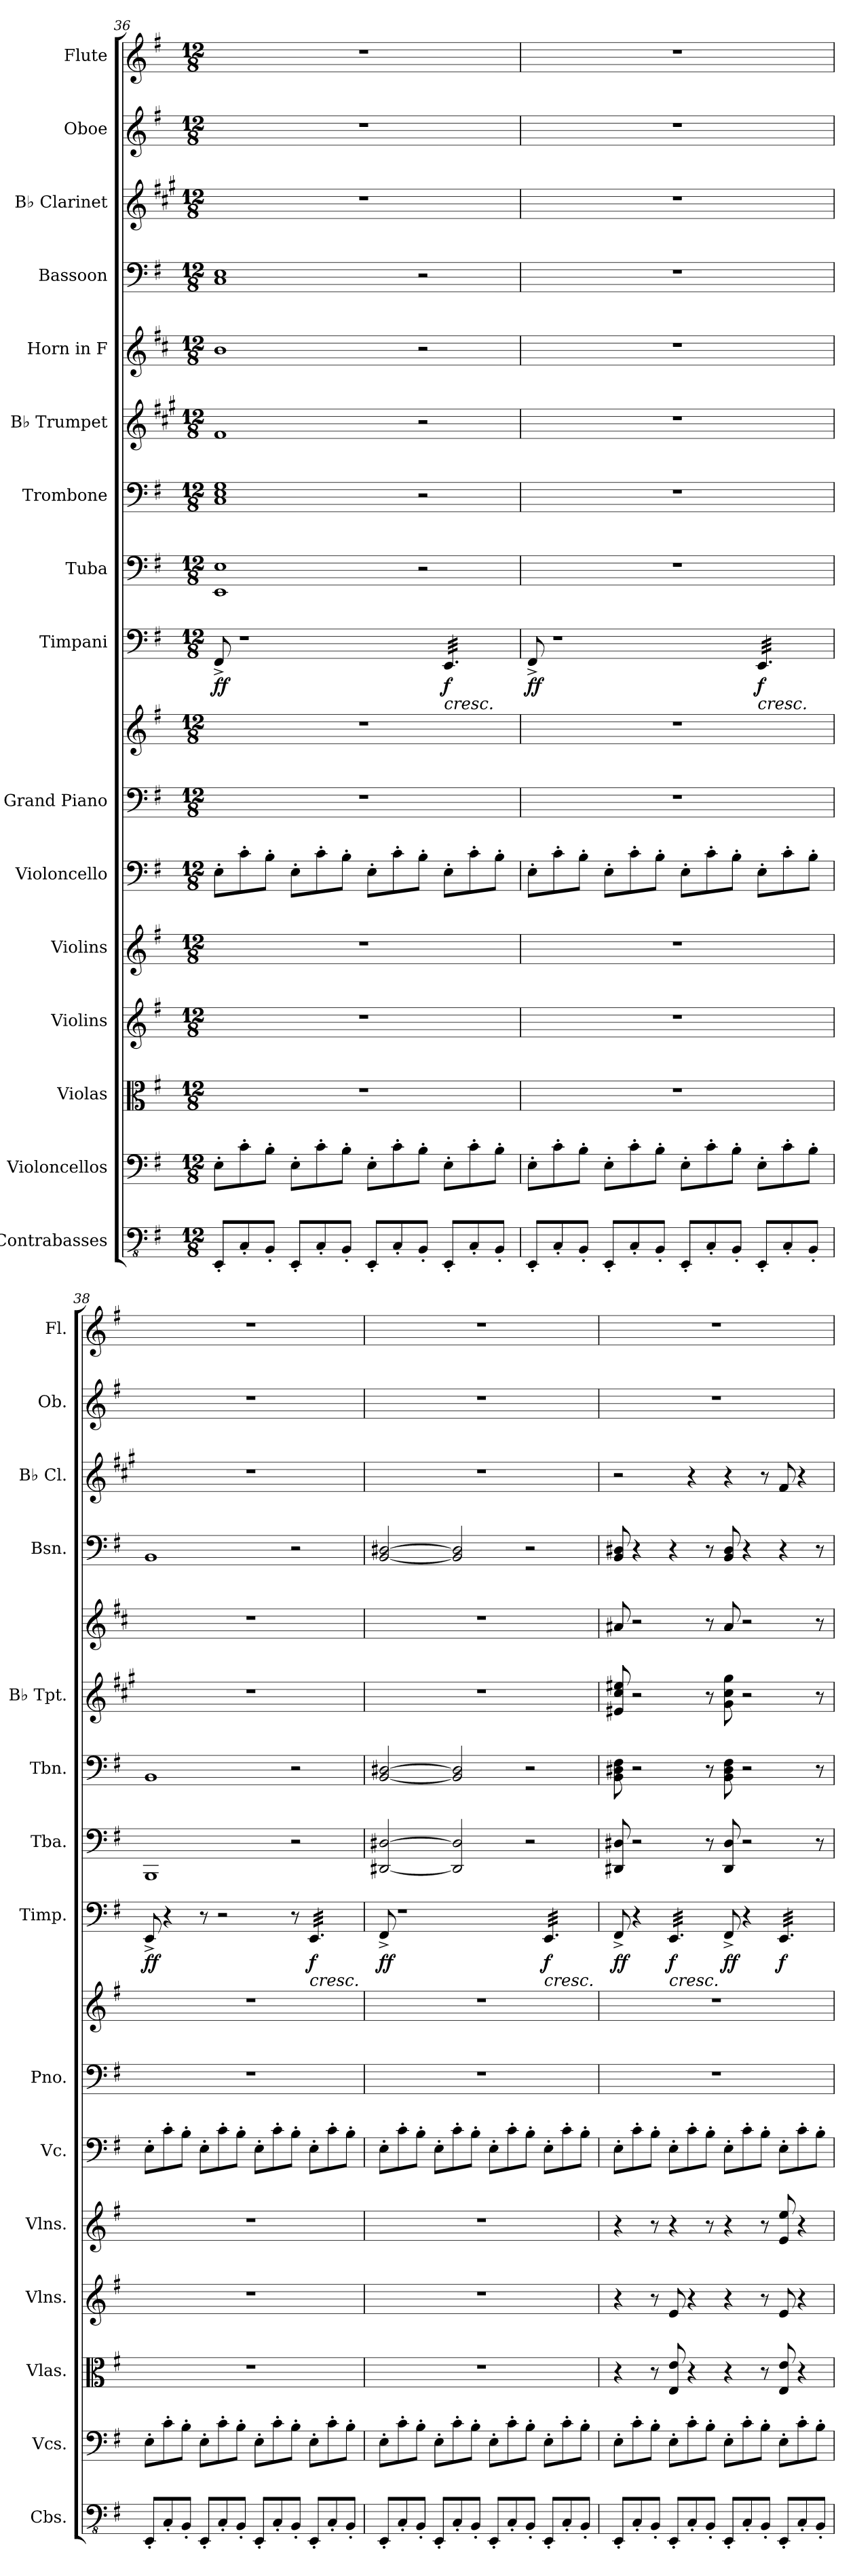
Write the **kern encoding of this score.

**kern	**kern	**kern	**kern	**kern	**kern	**kern	**kern	**kern	**dynam	**kern	**kern	**kern	**kern	**kern	**kern	**kern	**kern
*part16	*part15	*part14	*part13	*part12	*part11	*part10	*part10	*part9	*part9	*part8	*part7	*part6	*part5	*part4	*part3	*part2	*part1
*staff17	*staff16	*staff15	*staff14	*staff13	*staff12	*staff11	*staff10	*staff9	*staff9	*staff8	*staff7	*staff6	*staff5	*staff4	*staff3	*staff2	*staff1
*I"Contrabasses	*I"Violoncellos	*I"Violas	*I"Violins	*I"Violins	*I"Violoncello	*I"Grand Piano	*	*I"Timpani	*	*I"Tuba	*I"Trombone	*I"B♭ Trumpet	*I"Horn in F	*I"Bassoon	*I"B♭ Clarinet	*I"Oboe	*I"Flute
*I'Cbs.	*I'Vcs.	*I'Vlas.	*I'Vlns.	*I'Vlns.	*I'Vc.	*I'Pno.	*	*I'Timp.	*	*I'Tba.	*I'Tbn.	*I'B♭ Tpt.	*	*I'Bsn.	*I'B♭ Cl.	*I'Ob.	*I'Fl.
*clefFv4	*clefF4	*clefC3	*clefG2	*clefG2	*clefF4	*clefF4	*clefG2	*clefF4	*	*clefF4	*clefF4	*clefG2	*clefG2	*clefF4	*clefG2	*clefG2	*clefG2
*	*	*	*	*	*	*	*	*	*	*	*	*ITrd1c2	*ITrd4c7	*	*ITrd1c2	*	*
*k[f#]	*k[f#]	*k[f#]	*k[f#]	*k[f#]	*k[f#]	*k[f#]	*k[f#]	*k[f#]	*	*k[f#]	*k[f#]	*k[f#]	*k[f#]	*k[f#]	*k[f#]	*k[f#]	*k[f#]
*M12/8	*M12/8	*M12/8	*M12/8	*M12/8	*M12/8	*M12/8	*M12/8	*M12/8	*	*M12/8	*M12/8	*M12/8	*M12/8	*M12/8	*M12/8	*M12/8	*M12/8
=36	=36	=36	=36	=36	=36	=36	=36	=36	=36	=36	=36	=36	=36	=36	=36	=36	=36
!	!	!	!	!	!	!	!	!	!LO:DY:b	!	!	!	!	!	!	!	!
8EEE'/L	8E'\L	1.r	1.r	1.r	8E'\L	1.r	1.r	8FF#^/	ff	1EE 1E	1C 1E 1G	1e	1e	1C 1E	1.r	1.r	1.r
8CC'/	8c'\	.	.	.	8c'\	.	.	1r	.	.	.	.	.	.	.	.	.
8BBB'/J	8B'\J	.	.	.	8B'\J	.	.	.	.	.	.	.	.	.	.	.	.
8EEE'/L	8E'\L	.	.	.	8E'\L	.	.	.	.	.	.	.	.	.	.	.	.
8CC'/	8c'\	.	.	.	8c'\	.	.	.	.	.	.	.	.	.	.	.	.
8BBB'/J	8B'\J	.	.	.	8B'\J	.	.	.	.	.	.	.	.	.	.	.	.
8EEE'/L	8E'\L	.	.	.	8E'\L	.	.	.	.	.	.	.	.	.	.	.	.
8CC'/	8c'\	.	.	.	8c'\	.	.	.	.	.	.	.	.	.	.	.	.
8BBB'/J	8B'\J	.	.	.	8B'\J	.	.	.	.	2r	2r	2r	2r	2r	.	.	.
!	!	!	!	!	!	!	!	!	!LO:HP:b	!	!	!	!	!	!	!	!
!	!	!	!	!	!	!	!	!	!LO:DY:n=1:b	!	!	!	!	!	!	!	!
*	*	*	*	*	*	*	*	*tremolo	*	*	*	*	*	*	*	*	*
8EEE'/L	8E'\L	.	.	.	8E'\L	.	.	32EE/LLL	< f	.	.	.	.	.	.	.	.
.	.	.	.	.	.	.	.	32EE/	.	.	.	.	.	.	.	.	.
.	.	.	.	.	.	.	.	32EE/	.	.	.	.	.	.	.	.	.
.	.	.	.	.	.	.	.	32EE/	.	.	.	.	.	.	.	.	.
8CC'/	8c'\	.	.	.	8c'\	.	.	32EE/	.	.	.	.	.	.	.	.	.
.	.	.	.	.	.	.	.	32EE/	.	.	.	.	.	.	.	.	.
.	.	.	.	.	.	.	.	32EE/	.	.	.	.	.	.	.	.	.
.	.	.	.	.	.	.	.	32EE/	.	.	.	.	.	.	.	.	.
8BBB'/J	8B'\J	.	.	.	8B'\J	.	.	32EE/	.	.	.	.	.	.	.	.	.
.	.	.	.	.	.	.	.	32EE/	.	.	.	.	.	.	.	.	.
.	.	.	.	.	.	.	.	32EE/	.	.	.	.	.	.	.	.	.
.	.	.	.	.	.	.	.	32EE/JJJ	.	.	.	.	.	.	.	.	.
*	*	*	*	*	*	*	*	*Xtremolo	*	*	*	*	*	*	*	*	*
=37	=37	=37	=37	=37	=37	=37	=37	=37	=37	=37	=37	=37	=37	=37	=37	=37	=37
!	!	!	!	!	!	!	!	!	!LO:DY:b	!	!	!	!	!	!	!	!
8EEE'/L	8E'\L	1.r	1.r	1.r	8E'\L	1.r	1.r	8FF#^/	ff	1.r	1.r	1.r	1.r	1.r	1.r	1.r	1.r
8CC'/	8c'\	.	.	.	8c'\	.	.	1r	[	.	.	.	.	.	.	.	.
8BBB'/J	8B'\J	.	.	.	8B'\J	.	.	.	.	.	.	.	.	.	.	.	.
8EEE'/L	8E'\L	.	.	.	8E'\L	.	.	.	.	.	.	.	.	.	.	.	.
8CC'/	8c'\	.	.	.	8c'\	.	.	.	.	.	.	.	.	.	.	.	.
8BBB'/J	8B'\J	.	.	.	8B'\J	.	.	.	.	.	.	.	.	.	.	.	.
8EEE'/L	8E'\L	.	.	.	8E'\L	.	.	.	.	.	.	.	.	.	.	.	.
8CC'/	8c'\	.	.	.	8c'\	.	.	.	.	.	.	.	.	.	.	.	.
8BBB'/J	8B'\J	.	.	.	8B'\J	.	.	.	.	.	.	.	.	.	.	.	.
!	!	!	!	!	!	!	!	!	!LO:HP:b	!	!	!	!	!	!	!	!
!	!	!	!	!	!	!	!	!	!LO:DY:n=1:b	!	!	!	!	!	!	!	!
*	*	*	*	*	*	*	*	*tremolo	*	*	*	*	*	*	*	*	*
8EEE'/L	8E'\L	.	.	.	8E'\L	.	.	32EE/LLL	< f	.	.	.	.	.	.	.	.
.	.	.	.	.	.	.	.	32EE/	.	.	.	.	.	.	.	.	.
.	.	.	.	.	.	.	.	32EE/	.	.	.	.	.	.	.	.	.
.	.	.	.	.	.	.	.	32EE/	.	.	.	.	.	.	.	.	.
8CC'/	8c'\	.	.	.	8c'\	.	.	32EE/	.	.	.	.	.	.	.	.	.
.	.	.	.	.	.	.	.	32EE/	.	.	.	.	.	.	.	.	.
.	.	.	.	.	.	.	.	32EE/	.	.	.	.	.	.	.	.	.
.	.	.	.	.	.	.	.	32EE/	.	.	.	.	.	.	.	.	.
8BBB'/J	8B'\J	.	.	.	8B'\J	.	.	32EE/	.	.	.	.	.	.	.	.	.
.	.	.	.	.	.	.	.	32EE/	.	.	.	.	.	.	.	.	.
.	.	.	.	.	.	.	.	32EE/	.	.	.	.	.	.	.	.	.
.	.	.	.	.	.	.	.	32EE/JJJ	.	.	.	.	.	.	.	.	.
*	*	*	*	*	*	*	*	*Xtremolo	*	*	*	*	*	*	*	*	*
!!LO:PB:g=z
=38	=38	=38	=38	=38	=38	=38	=38	=38	=38	=38	=38	=38	=38	=38	=38	=38	=38
!	!	!	!	!	!	!	!	!	!LO:DY:b	!	!	!	!	!	!	!	!
8EEE'/L	8E'\L	1.r	1.r	1.r	8E'\L	1.r	1.r	8EE^/	ff	1BBB	1BB	1.r	1.r	1BB	1.r	1.r	1.r
8CC'/	8c'\	.	.	.	8c'\	.	.	4r	.	.	.	.	.	.	.	.	.
8BBB'/J	8B'\J	.	.	.	8B'\J	.	.	.	.	.	.	.	.	.	.	.	.
8EEE'/L	8E'\L	.	.	.	8E'\L	.	.	8r	.	.	.	.	.	.	.	.	.
8CC'/	8c'\	.	.	.	8c'\	.	.	2r	[	.	.	.	.	.	.	.	.
8BBB'/J	8B'\J	.	.	.	8B'\J	.	.	.	.	.	.	.	.	.	.	.	.
8EEE'/L	8E'\L	.	.	.	8E'\L	.	.	.	.	.	.	.	.	.	.	.	.
8CC'/	8c'\	.	.	.	8c'\	.	.	.	.	.	.	.	.	.	.	.	.
8BBB'/J	8B'\J	.	.	.	8B'\J	.	.	8r	.	2r	2r	.	.	2r	.	.	.
!	!	!	!	!	!	!	!	!	!LO:HP:b	!	!	!	!	!	!	!	!
!	!	!	!	!	!	!	!	!	!LO:DY:n=1:b	!	!	!	!	!	!	!	!
*	*	*	*	*	*	*	*	*tremolo	*	*	*	*	*	*	*	*	*
8EEE'/L	8E'\L	.	.	.	8E'\L	.	.	32EE/LLL	< f	.	.	.	.	.	.	.	.
.	.	.	.	.	.	.	.	32EE/	.	.	.	.	.	.	.	.	.
.	.	.	.	.	.	.	.	32EE/	.	.	.	.	.	.	.	.	.
.	.	.	.	.	.	.	.	32EE/	.	.	.	.	.	.	.	.	.
8CC'/	8c'\	.	.	.	8c'\	.	.	32EE/	.	.	.	.	.	.	.	.	.
.	.	.	.	.	.	.	.	32EE/	.	.	.	.	.	.	.	.	.
.	.	.	.	.	.	.	.	32EE/	.	.	.	.	.	.	.	.	.
.	.	.	.	.	.	.	.	32EE/	.	.	.	.	.	.	.	.	.
8BBB'/J	8B'\J	.	.	.	8B'\J	.	.	32EE/	.	.	.	.	.	.	.	.	.
.	.	.	.	.	.	.	.	32EE/	.	.	.	.	.	.	.	.	.
.	.	.	.	.	.	.	.	32EE/	.	.	.	.	.	.	.	.	.
.	.	.	.	.	.	.	.	32EE/JJJ	.	.	.	.	.	.	.	.	.
*	*	*	*	*	*	*	*	*Xtremolo	*	*	*	*	*	*	*	*	*
=39	=39	=39	=39	=39	=39	=39	=39	=39	=39	=39	=39	=39	=39	=39	=39	=39	=39
!	!	!	!	!	!	!	!	!	!LO:DY:b	!	!	!	!	!	!	!	!
8EEE'/L	8E'\L	1.r	1.r	1.r	8E'\L	1.r	1.r	8FF#^/	ff	[2DD#X/ [2D#X/	[2BB/ [2D#X/	1.r	1.r	[2BB/ [2D#X/	1.r	1.r	1.r
8CC'/	8c'\	.	.	.	8c'\	.	.	1r	[	.	.	.	.	.	.	.	.
8BBB'/J	8B'\J	.	.	.	8B'\J	.	.	.	.	.	.	.	.	.	.	.	.
8EEE'/L	8E'\L	.	.	.	8E'\L	.	.	.	.	.	.	.	.	.	.	.	.
8CC'/	8c'\	.	.	.	8c'\	.	.	.	.	2DD#/] 2D#/]	2BB/] 2D#/]	.	.	2BB/] 2D#/]	.	.	.
8BBB'/J	8B'\J	.	.	.	8B'\J	.	.	.	.	.	.	.	.	.	.	.	.
8EEE'/L	8E'\L	.	.	.	8E'\L	.	.	.	.	.	.	.	.	.	.	.	.
8CC'/	8c'\	.	.	.	8c'\	.	.	.	.	.	.	.	.	.	.	.	.
8BBB'/J	8B'\J	.	.	.	8B'\J	.	.	.	.	2r	2r	.	.	2r	.	.	.
!	!	!	!	!	!	!	!	!	!LO:HP:b	!	!	!	!	!	!	!	!
!	!	!	!	!	!	!	!	!	!LO:DY:n=1:b	!	!	!	!	!	!	!	!
*	*	*	*	*	*	*	*	*tremolo	*	*	*	*	*	*	*	*	*
8EEE'/L	8E'\L	.	.	.	8E'\L	.	.	32EE/LLL	< f	.	.	.	.	.	.	.	.
.	.	.	.	.	.	.	.	32EE/	.	.	.	.	.	.	.	.	.
.	.	.	.	.	.	.	.	32EE/	.	.	.	.	.	.	.	.	.
.	.	.	.	.	.	.	.	32EE/	.	.	.	.	.	.	.	.	.
8CC'/	8c'\	.	.	.	8c'\	.	.	32EE/	.	.	.	.	.	.	.	.	.
.	.	.	.	.	.	.	.	32EE/	.	.	.	.	.	.	.	.	.
.	.	.	.	.	.	.	.	32EE/	.	.	.	.	.	.	.	.	.
.	.	.	.	.	.	.	.	32EE/	.	.	.	.	.	.	.	.	.
8BBB'/J	8B'\J	.	.	.	8B'\J	.	.	32EE/	.	.	.	.	.	.	.	.	.
.	.	.	.	.	.	.	.	32EE/	.	.	.	.	.	.	.	.	.
.	.	.	.	.	.	.	.	32EE/	.	.	.	.	.	.	.	.	.
.	.	.	.	.	.	.	.	32EE/JJJ	.	.	.	.	.	.	.	.	.
*	*	*	*	*	*	*	*	*Xtremolo	*	*	*	*	*	*	*	*	*
=40	=40	=40	=40	=40	=40	=40	=40	=40	=40	=40	=40	=40	=40	=40	=40	=40	=40
!	!	!	!	!	!	!	!	!	!LO:DY:b	!	!	!	!	!	!	!	!
8EEE'/L	8E'\L	4r	4r	4r	8E'\L	1.r	1.r	8FF#^/	ff	8DD#X/ 8D#X/	8BB\ 8D#X\ 8F#\	8d#X/ 8b/ 8dd#X/	8d#X/	8BB/ 8D#X/	2r	1.r	1.r
8CC'/	8c'\	.	.	.	8c'\	.	.	4r	[	2r	2r	2r	2r	4r	.	.	.
8BBB'/J	8B'\J	8r	8r	8r	8B'\J	.	.	.	.	.	.	.	.	.	.	.	.
!	!	!	!	!	!	!	!	!	!LO:HP:b	!	!	!	!	!	!	!	!
!	!	!	!	!	!	!	!	!	!LO:DY:n=1:b	!	!	!	!	!	!	!	!
*	*	*	*	*	*	*	*	*tremolo	*	*	*	*	*	*	*	*	*
8EEE'/L	8E'\L	8E/ 8e/	8e/	4r	8E'\L	.	.	32EE/LLL	< f	.	.	.	.	4r	.	.	.
.	.	.	.	.	.	.	.	32EE/	.	.	.	.	.	.	.	.	.
.	.	.	.	.	.	.	.	32EE/	.	.	.	.	.	.	.	.	.
.	.	.	.	.	.	.	.	32EE/	.	.	.	.	.	.	.	.	.
8CC'/	8c'\	4r	4r	.	8c'\	.	.	32EE/	.	.	.	.	.	.	4r	.	.
.	.	.	.	.	.	.	.	32EE/	.	.	.	.	.	.	.	.	.
.	.	.	.	.	.	.	.	32EE/	.	.	.	.	.	.	.	.	.
.	.	.	.	.	.	.	.	32EE/	.	.	.	.	.	.	.	.	.
8BBB'/J	8B'\J	.	.	8r	8B'\J	.	.	32EE/	.	8r	8r	8r	8r	8r	.	.	.
.	.	.	.	.	.	.	.	32EE/	.	.	.	.	.	.	.	.	.
.	.	.	.	.	.	.	.	32EE/	.	.	.	.	.	.	.	.	.
.	.	.	.	.	.	.	.	32EE/JJJ	.	.	.	.	.	.	.	.	.
*	*	*	*	*	*	*	*	*Xtremolo	*	*	*	*	*	*	*	*	*
!	!	!	!	!	!	!	!	!	!LO:DY:n=2:b	!	!	!	!	!	!	!	!
8EEE'/L	8E'\L	4r	4r	4r	8E'\L	.	.	8FF#^/	ff	8DD#/ 8D#/	8BB\ 8D#\ 8F#\	8f#\ 8b\ 8ff#\	8d#/	8BB/ 8D#/	4r	.	.
8CC'/	8c'\	.	.	.	8c'\	.	.	4r	[	2r	2r	2r	2r	4r	.	.	.
8BBB'/J	8B'\J	8r	8r	8r	8B'\J	.	.	.	.	.	.	.	.	.	8r	.	.
!	!	!	!	!	!	!	!	!	!LO:DY:n=3:b	!	!	!	!	!	!	!	!
*	*	*	*	*	*	*	*	*tremolo	*	*	*	*	*	*	*	*	*
8EEE'/L	8E'\L	8E/ 8e/	8e/	8e/ 8ee/	8E'\L	.	.	32EE/LLL	f	.	.	.	.	4r	8e/	.	.
.	.	.	.	.	.	.	.	32EE/	.	.	.	.	.	.	.	.	.
.	.	.	.	.	.	.	.	32EE/	.	.	.	.	.	.	.	.	.
.	.	.	.	.	.	.	.	32EE/	.	.	.	.	.	.	.	.	.
8CC'/	8c'\	4r	4r	4r	8c'\	.	.	32EE/	.	.	.	.	.	.	4r	.	.
.	.	.	.	.	.	.	.	32EE/	.	.	.	.	.	.	.	.	.
.	.	.	.	.	.	.	.	32EE/	.	.	.	.	.	.	.	.	.
.	.	.	.	.	.	.	.	32EE/	.	.	.	.	.	.	.	.	.
8BBB'/J	8B'\J	.	.	.	8B'\J	.	.	32EE/	.	8r	8r	8r	8r	8r	.	.	.
.	.	.	.	.	.	.	.	32EE/	.	.	.	.	.	.	.	.	.
.	.	.	.	.	.	.	.	32EE/	.	.	.	.	.	.	.	.	.
.	.	.	.	.	.	.	.	32EE/JJJ	.	.	.	.	.	.	.	.	.
*	*	*	*	*	*	*	*	*Xtremolo	*	*	*	*	*	*	*	*	*
=	=	=	=	=	=	=	=	=	=	=	=	=	=	=	=	=	=
*-	*-	*-	*-	*-	*-	*-	*-	*-	*-	*-	*-	*-	*-	*-	*-	*-	*-
